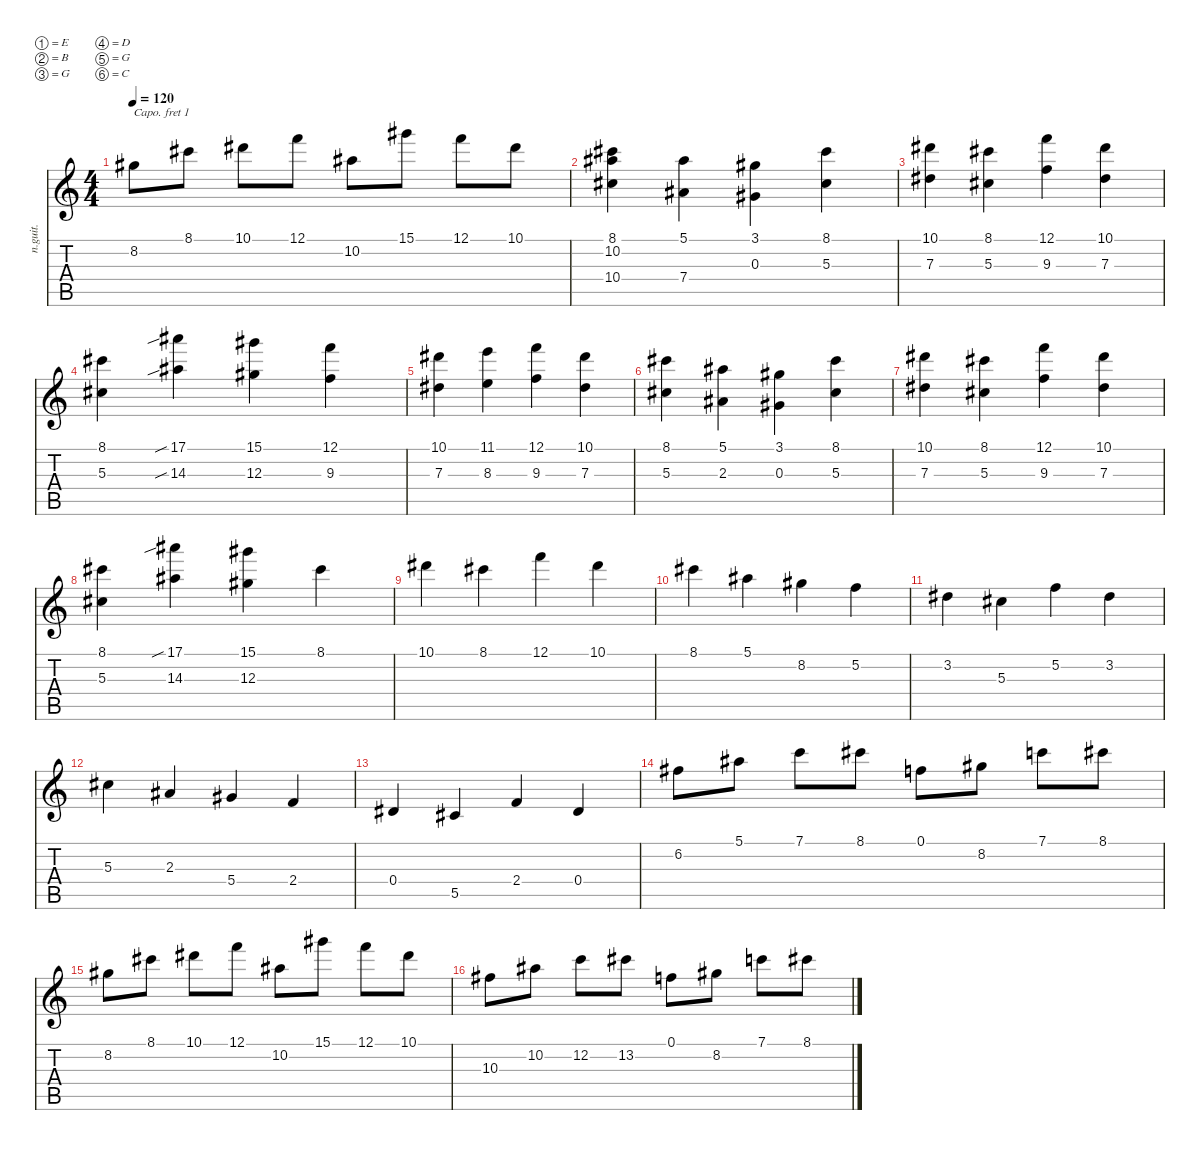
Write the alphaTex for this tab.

\defaultSystemsLayout 4
\hideDynamics
\bracketExtendMode nobrackets
\otherSystemsTrackNameOrientation horizontal
\track ("Guitar 2" "n.guit.") {defaultSystemsLayout 6 instrument acousticguitarnylon}
\staff {score tabs}
\capo 1
\tuning (E4 B3 G3 D3 G2 C2)
\ts (4 4)
\tempo 120
\clef g2
\ks c
8.2.8{dy mf} 8.1.8 10.1.8 12.1.8 10.2.8 15.1.8 12.1.8 10.1.8 |
(8.1 10.2 10.4).4 (5.1 7.4).4 (0.3 3.1).4 (8.1 5.3).4 |
(10.1 7.3).4 (8.1 5.3).4 (12.1 9.3).4 (10.1 7.3).4 |
(8.1 5.3).4 (17.1{sib} 14.3{sib}).4 (15.1 12.3).4 (12.1 9.3).4 |
(10.1 7.3).4 (11.1 8.3).4 (12.1 9.3).4 (10.1 7.3).4 |
(8.1 5.3).4 (5.1 2.3).4 (0.3 3.1).4 (8.1 5.3).4 |
(10.1 7.3).4 (8.1 5.3).4 (12.1 9.3).4 (10.1 7.3).4 |
(8.1 5.3).4 (17.1{sib} 14.3).4 (15.1 12.3).4 8.1.4 |
10.1.4 8.1.4 12.1.4 10.1.4 |
8.1.4 5.1.4 8.2.4 5.2.4 |
3.2.4 5.3.4 5.2.4 3.2.4 |
5.3.4 2.3.4 5.4.4 2.4.4 |
0.4.4 5.5.4 2.4.4 0.4.4 |
6.2.8 5.1.8 7.1.8 8.1.8 0.1.8 8.2.8 7.1.8 8.1.8 |
8.2.8 8.1.8 10.1.8 12.1.8 10.2.8 15.1.8 12.1.8 10.1.8 |
10.3.8 10.2.8 12.2.8 13.2.8 0.1.8 8.2.8 7.1.8 8.1.8
